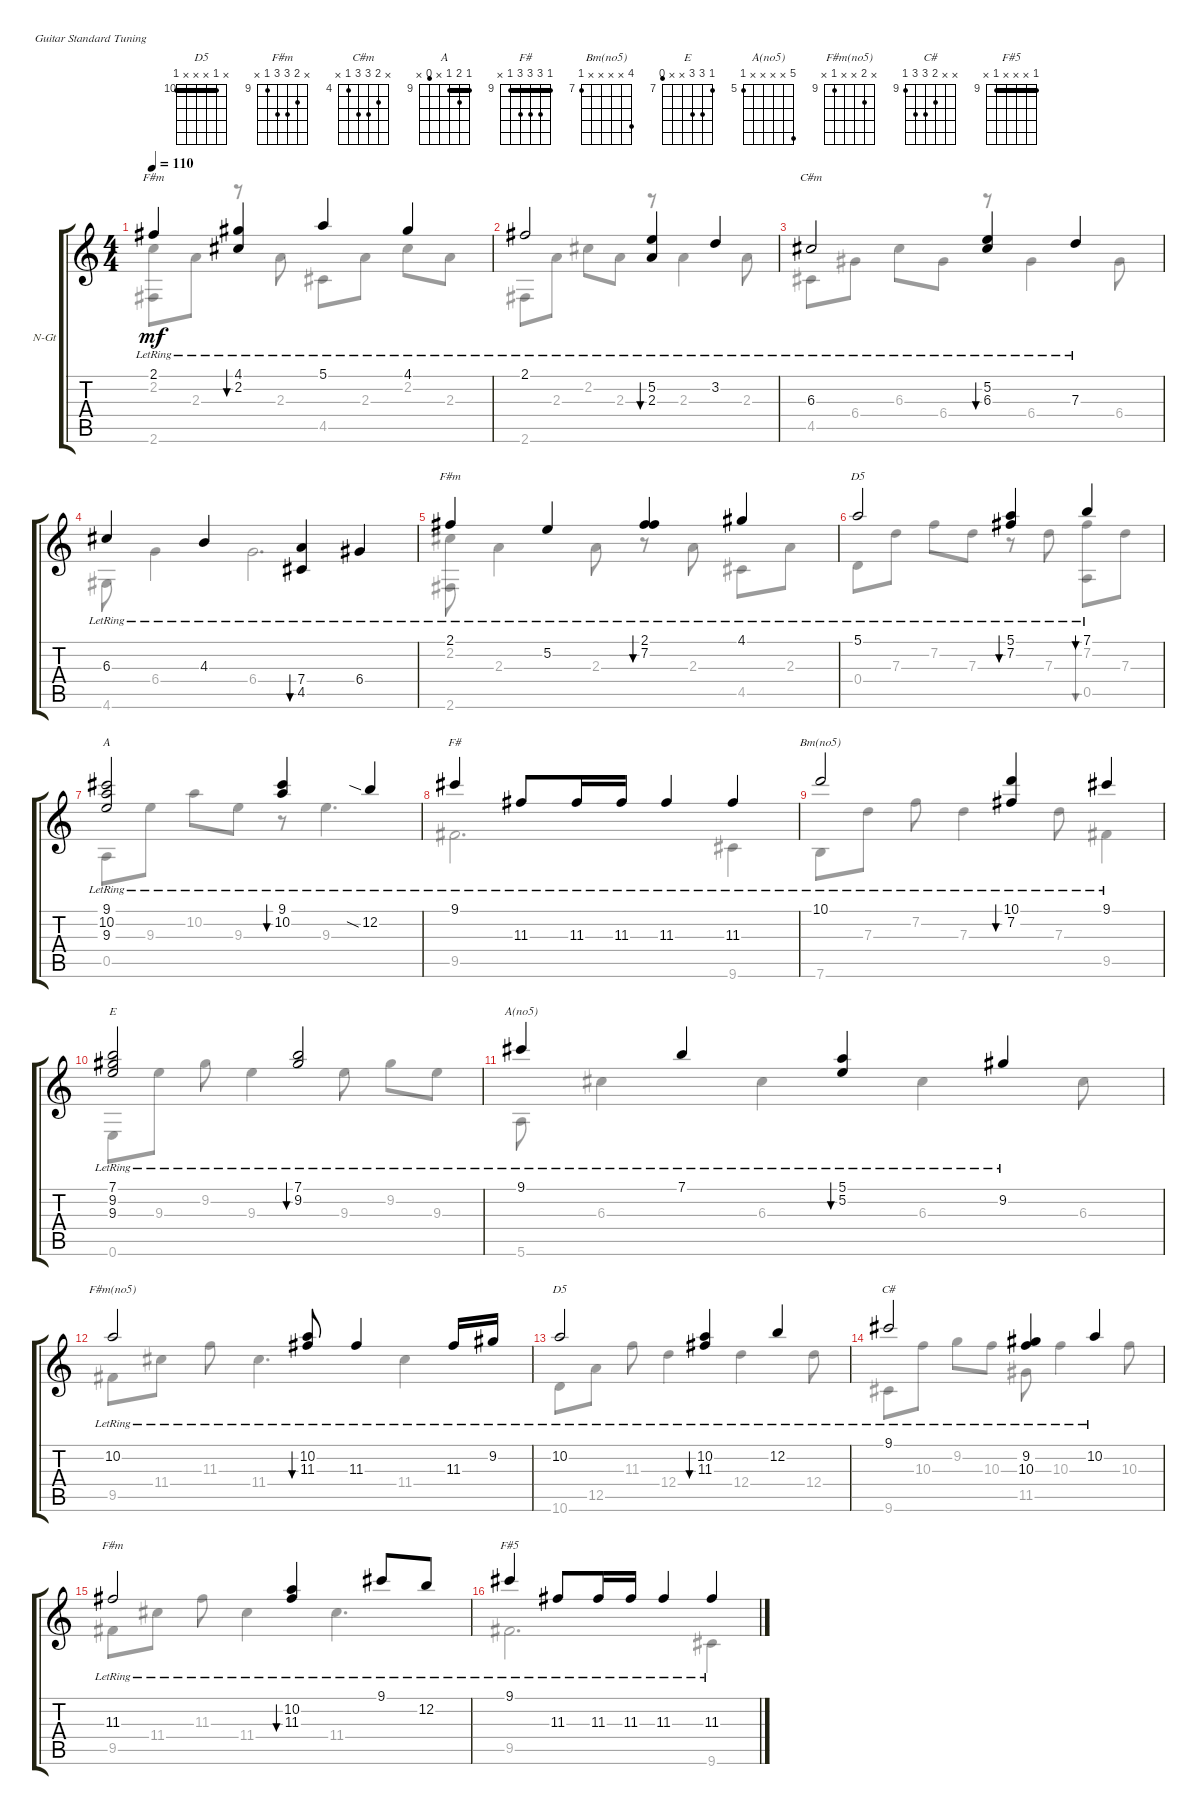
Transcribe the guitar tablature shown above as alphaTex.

\defaultSystemsLayout 4
\bracketExtendMode groupsimilarinstruments
\firstSystemTrackNameOrientation horizontal
\otherSystemsTrackNameOrientation horizontal
\track ("Nylon Guitar" "N-Gt") {instrument acousticguitarnylon}
\staff {score tabs}
\tuning (E4 B3 G3 D3 A2 E2)
\chord ("D5" x x 7 7 5 x) {firstfret 5 barre 7}
\chord ("F#m" x x 2 4 4 2) {barre 2}
\chord ("C#m" x 5 6 6 4 x) {firstfret 4}
\chord ("A" 9 10 9 x 8 x) {firstfret 9 barre 9}
\chord ("F#" 9 11 11 11 9 x) {firstfret 9 barre 9}
\chord ("Bm(no5)" 10 x x x x 7) {firstfret 7}
\chord ("E" 7 9 9 x x 6) {firstfret 7}
\chord ("A(no5)" 9 x x x x 5) {firstfret 5}
\chord ("F#m(no5)" x 10 x x 9 x) {firstfret 9}
\chord ("D5" x 10 x x x 10) {firstfret 10 barre 10}
\chord ("C#" x x 10 11 11 9) {firstfret 9}
\chord ("F#m" x 10 11 11 9 x) {firstfret 9}
\chord ("F#5" 9 x x x 9 x) {firstfret 9 barre 9}
\voice
\ts (4 4)
\tempo 110
\clef g2
\ks c
2.1{lr}.4{ch "F#m" dy mf} (4.1{lr} 2.2{lr}).4{bu 0} 5.1{lr}.4 4.1{lr}.4 |
2.1{lr}.2 (5.2{lr} 2.3{lr}).4{bu 0} 3.2{lr}.4 |
6.3{lr}.2{ch "C#m"} (5.2{lr} 6.3{lr}).4{bu 0} 7.3{lr}.4 |
6.3{lr}.4 4.3{lr}.4 (7.4{lr} 4.5{lr}).4{bu 30} 6.4{lr}.4 |
2.1{lr}.4{ch "F#m"} 5.2{lr}.4 (2.1{lr} 7.2{lr}).4{bu 30} 4.1{lr}.4 |
5.1{lr}.2{ch "D5"} (5.1{lr} 7.2{lr}).4{bu 30} 7.1{lr}.4{bu 0} |
(9.1{lr} 10.2{lr} 9.3{lr}).2{ch "A"} (9.1{lr} 10.2{lr}).4{bu 0} 12.2{sia lr}.4 |
9.1{lr}.4{ch "F#"} 11.3{lr}.8 11.3{lr}.16 11.3{lr}.16 11.3{lr}.4 11.3{lr}.4 |
10.1{lr}.2{ch "Bm(no5)"} (10.1{lr} 7.2{lr}).4{bu 30} 9.1{lr}.4 |
(7.1{lr} 9.2{lr} 9.3{lr}).2{ch "E"} (7.1{lr} 9.2{lr}).2{bu 30} |
9.1{lr}.4{ch "A(no5)"} 7.1{lr}.4 (5.1{lr} 5.2{lr}).4{bu 30} 9.2{lr}.4 |
10.2{lr}.2{ch "F#m(no5)"} (10.2{lr} 11.3{lr}).8{bu 30} 11.3{lr}.4 11.3{lr}.16 9.2{lr}.16 |
10.2{lr}.2{ch "D5"} (10.2{lr} 11.3{lr}).4{bu 30} 12.2{lr}.4 |
9.1{lr}.2{ch "C#"} (9.2{lr} 10.3{lr}).4 10.2{lr}.4 |
11.3{lr}.2{ch "F#m"} (10.2{lr} 11.3{lr}).4{bu 30} 9.1{lr}.8 12.2{lr}.8 |
9.1{lr}.4{ch "F#5"} 11.3{lr}.8 11.3{lr}.16 11.3{lr}.16 11.3{lr}.4 11.3{lr}.4
\voice
\clef g2
\ottava regular
\simile none
\ks c
(2.6 2.2).8{dy mf} 2.3.8 r.8{bu 30} 2.3.8 4.5.8 2.3.8 2.2.8 2.3.8 |
2.6.8 2.3.8 2.2.8 2.3.8 r.8{bu 30} 2.3.4 2.3.8 |
4.5.8 6.4.8 6.3.8 6.4.8 r.8{bu 30} 6.4.4 6.4.8 |
4.6.8 6.4.4 6.4.2{d} |
(2.6 2.2).8 2.3.4 2.3.8 r.8{bu 30} 2.3.8 4.5.8 2.3.8 |
0.4.8 7.3.8 7.2.8 7.3.8 r.8{bu 30} 7.3.8 (7.2 0.5).8{bu 30} 7.3.8 |
0.5.8 9.3.8 10.2.8 9.3.8 r.8{bu 30} 9.3.4{d} |
9.5.2{d} 9.6.4 |
7.6.8 7.3.8 7.2.8 7.3.4 7.3.8 9.5.4 |
0.6.8 9.3.8 9.2.8 9.3.4 9.3.8 9.2.8 9.3.8 |
5.6.8 6.3.4 6.3.4 6.3.4 6.3.8 |
9.5.8 11.4.8 11.3.8 11.4.4{d} 11.4.4 |
10.6.8 12.5.8 11.3.8 12.4.4 12.4.4 12.4.8 |
9.6.8 10.3.8 9.2.8 10.3.8 11.5.8 10.3.4 10.3.8 |
9.5.8 11.4.8 11.3.8 11.4.4 11.4.4{d} |
9.5.2{d} 9.6.4
